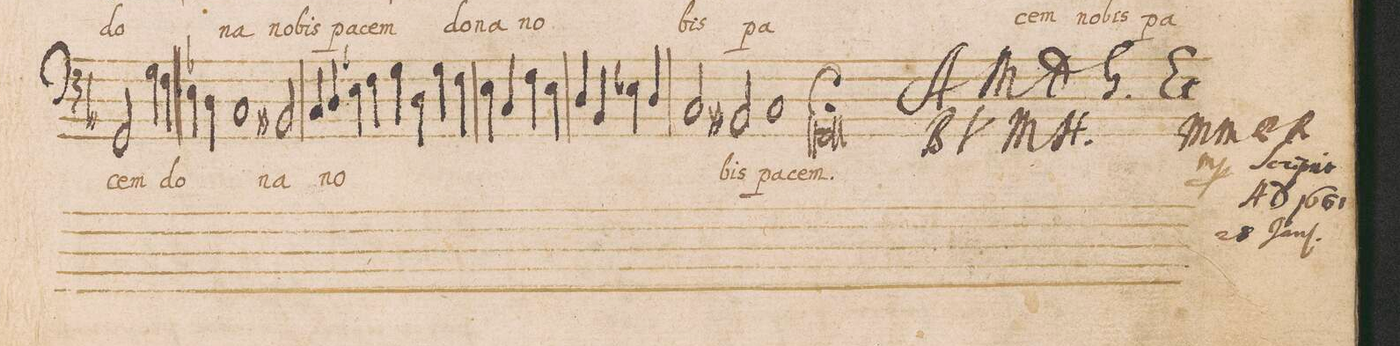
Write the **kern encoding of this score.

**kern	**text
*I"BASVS	*
*clefF4	*
*k[b-]	*
*met(C|)	*
*M2/1	*
=52-	=52-
2GG/	-cem
4G\	do-
4F\	.
4E-X\	.
4D\	.
1C/	.
=53-	=53-
2BBn/	-na
4C/	no-
4D/	.
4E-X\	.
4F\	.
=54-	=54-
4G\	.
4D\	.
4G\	.
4F\	.
4Eny\	.
4C/	.
4F\	.
4E-i\	.
=55-	=55-
4D/	.
4BB-y/	.
4E-X\	.
4D/	.
2C/	.
2BBn/	-bis
=56-	=56-
1C/	pa-
1GG/;l	-cem.
==	==
*-	*-
